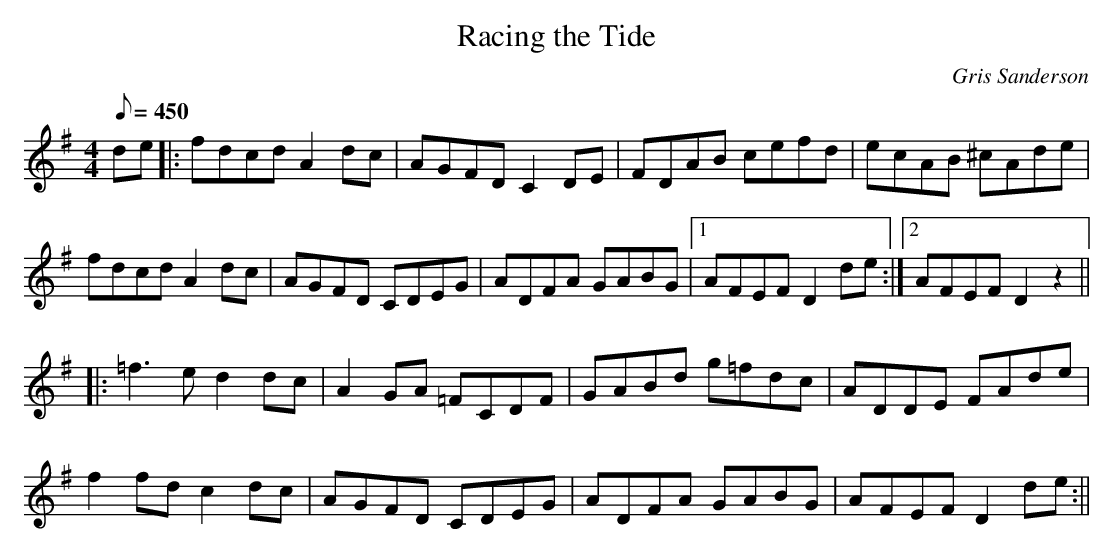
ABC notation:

X:1
T:Racing the Tide
M:4/4
L:1/8
C:Gris Sanderson
Q:450
K:Dmix
de|:fdcdA2dc|AGFD C2DE|FDAB cefd|ecAB ^cAde|
fdcdA2dc|AGFD CDEG|ADFA GABG|1AFEF D2de:|2AFEF D2z2||
|:=f3e d2dc |A2GA =FCDF|GABd g=fdc|ADDE FAde|
f2fd c2dc|AGFD CDEG|ADFA GABG|AFEFD2de:||
